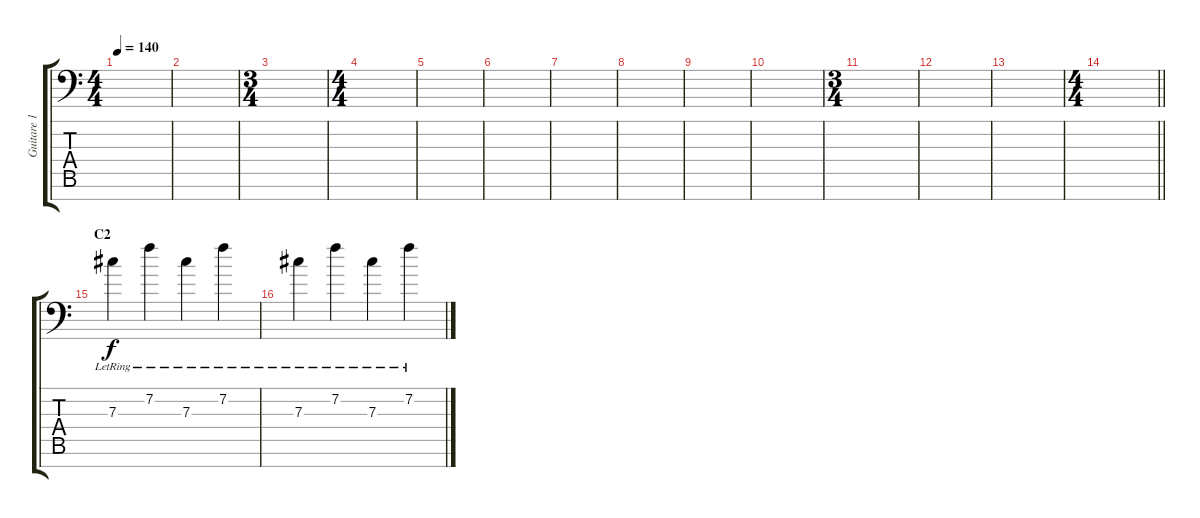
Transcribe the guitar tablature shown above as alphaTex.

\track ("Guitare 1" "Guitare 1") {instrument electricguitarjazz}
\staff {score tabs}
\tuning (Eb4 Bb3 Gb3 Db3 Ab2 Eb2 Bb1) {hide}
\ts (4 4)
\tempo 140
\clef f4
\ks c
|
|
\ts (3 4)
|
\ts (4 4)
|
|
|
|
|
|
|
\ts (3 4)
|
|
|
\ts (4 4)
\barLineRight lightlight
|
\section ("" "C2")
7.3{lr}.4 7.2{lr}.4 7.3{lr}.4 7.2{lr}.4 |
7.3{lr}.4 7.2{lr}.4 7.3{lr}.4 7.2{lr}.4
